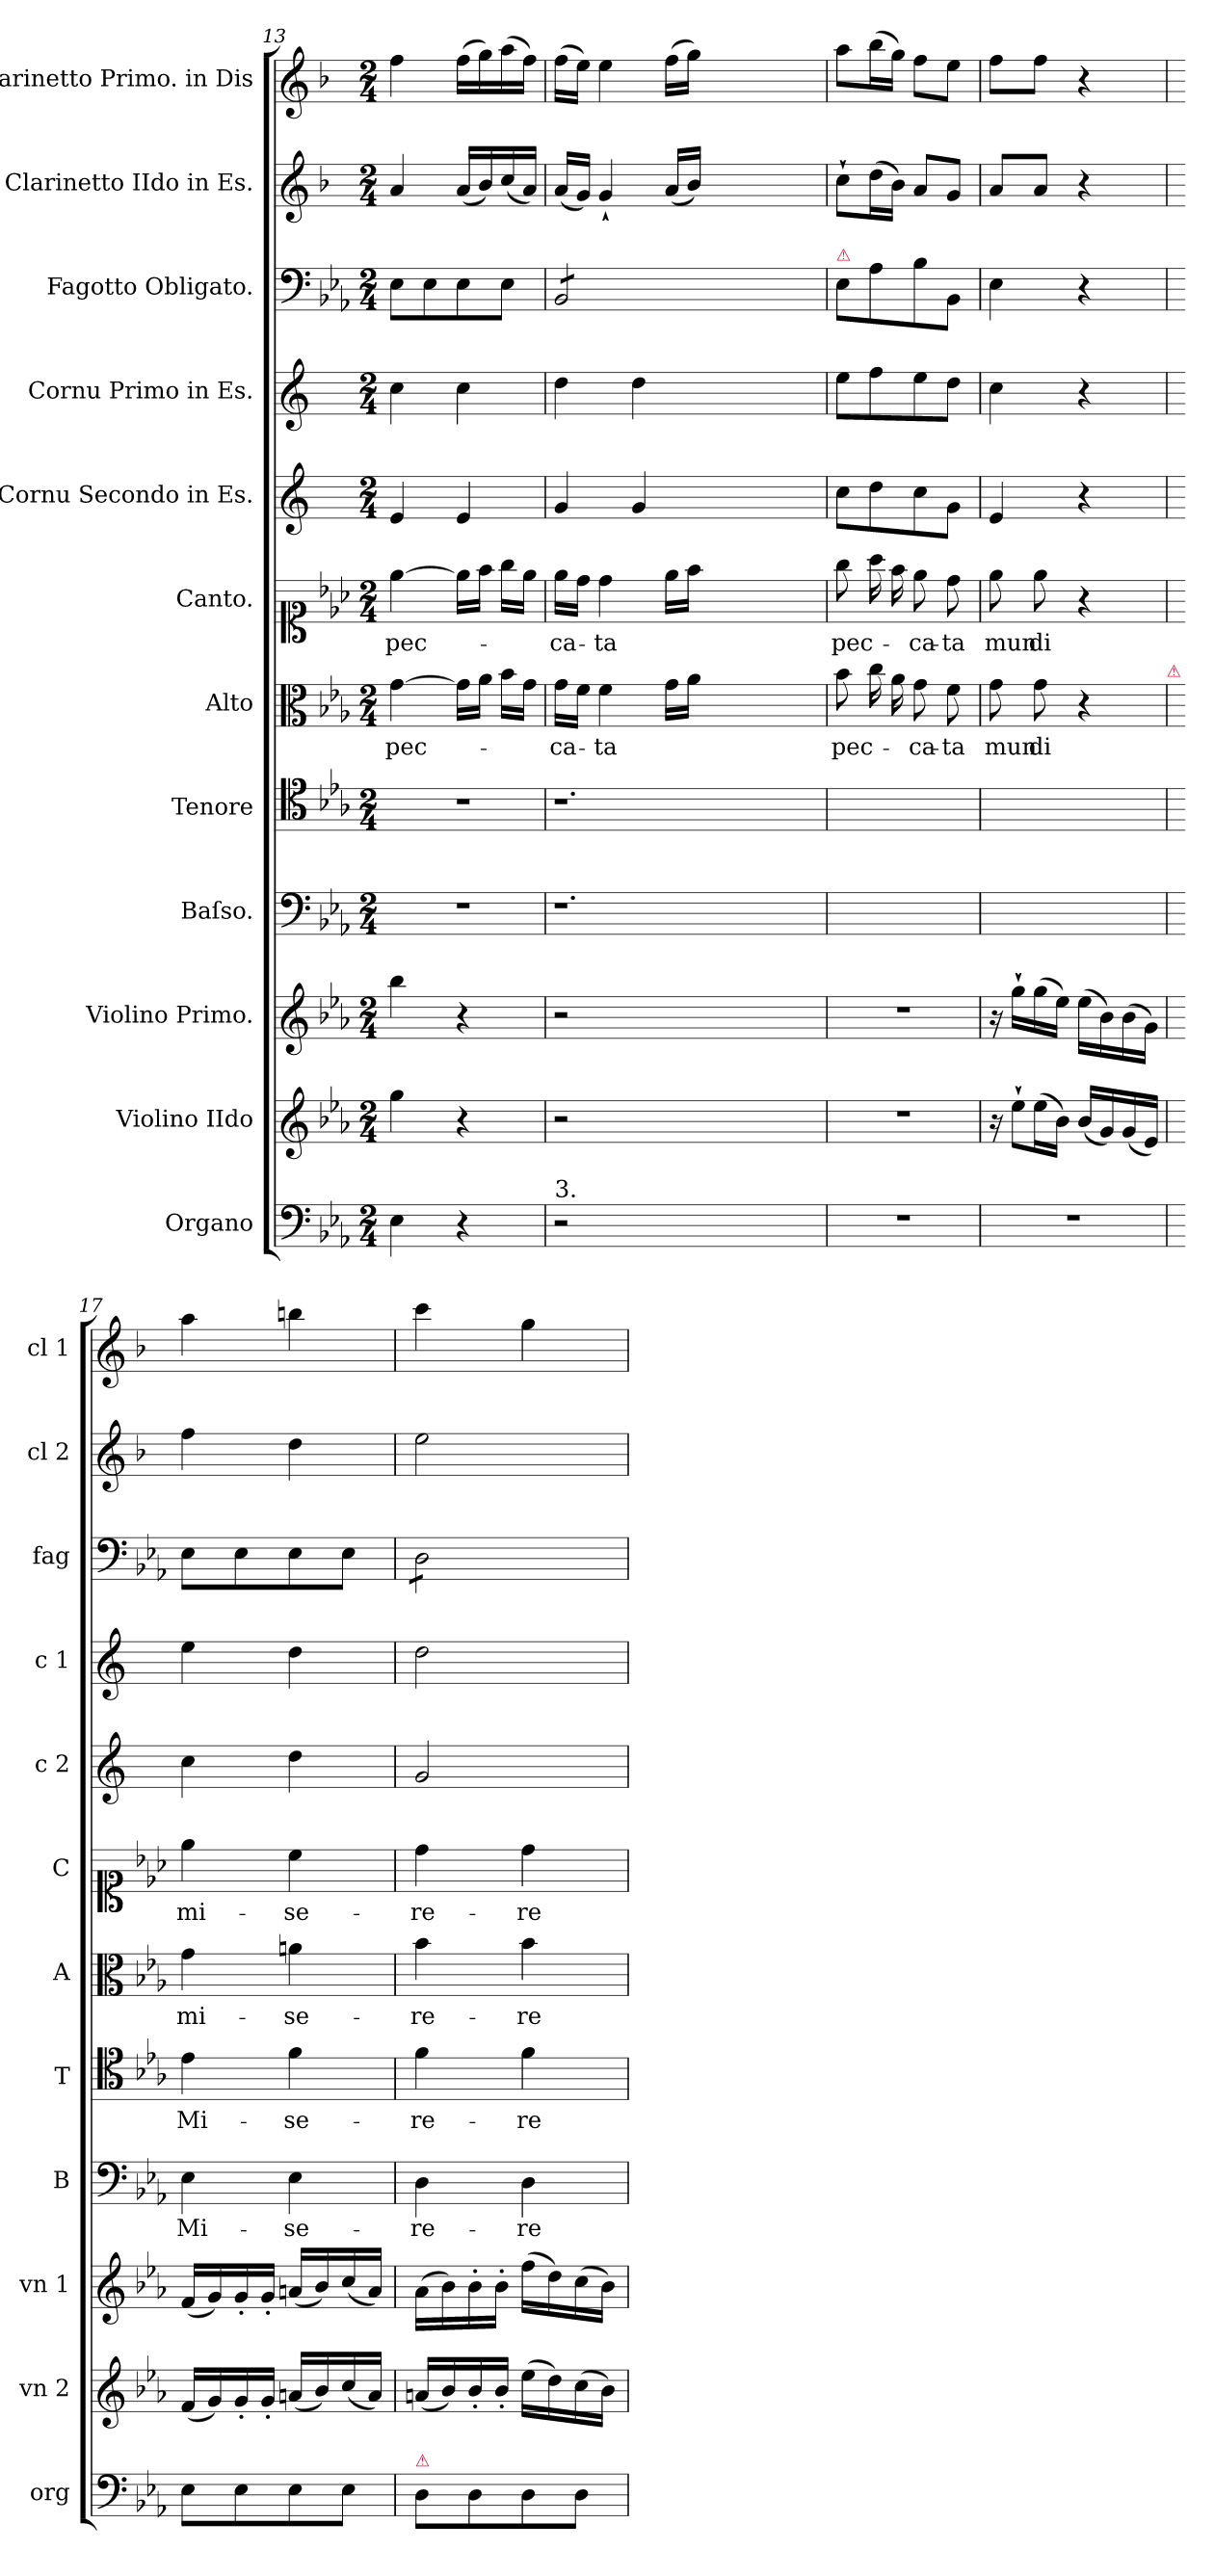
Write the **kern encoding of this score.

**kern	**kern	**kern	**kern	**text	**kern	**text	**kern	**text	**kern	**text	**kern	**kern	**kern	**kern	**kern
*part12	*part11	*part10	*part9	*part9	*part8	*part8	*part7	*part7	*part6	*part6	*part5	*part4	*part3	*part2	*part1
*staff12	*staff11	*staff10	*staff9	*staff9	*staff8	*staff8	*staff7	*staff7	*staff6	*staff6	*staff5	*staff4	*staff3	*staff2	*staff1
*I"Organo	*I"Violino IIdo	*I"Violino Primo.	*I"Baſso.	*	*I"Tenore	*	*I"Alto	*	*I"Canto.	*	*I"Cornu Secondo in Es.	*I"Cornu Primo in Es.	*I"Fagotto Obligato.	*I"Clarinetto IIdo in Es.	*I"Clarinetto Primo. in Dis
*I'org	*I'vn 2	*I'vn 1	*I'B	*	*I'T	*	*I'A	*	*I'C	*	*I'c 2	*I'c 1	*I'fag	*I'cl 2	*I'cl 1
*clefF4	*clefG2	*clefG2	*clefF4	*	*clefC4	*	*clefC3	*	*clefC1	*	*clefG2	*clefG2	*clefF4	*clefG2	*clefG2
*	*	*	*	*	*	*	*	*	*	*	*ITrd5c9	*ITrd5c9	*	*ITrd1c2	*ITrd1c2
*k[b-e-a-]	*k[b-e-a-]	*k[b-e-a-]	*k[b-e-a-]	*	*k[b-e-a-]	*	*k[b-e-a-]	*	*k[b-e-a-]	*	*k[b-e-a-]	*k[b-e-a-]	*k[b-e-a-]	*k[b-e-a-]	*k[b-e-a-]
*E-:	*E-:	*E-:	*E-:	*	*E-:	*	*E-:	*	*E-:	*	*E-:	*E-:	*E-:	*E-:	*E-:
*M2/4	*M2/4	*M2/4	*M2/4	*	*M2/4	*	*M2/4	*	*M2/4	*	*M2/4	*M2/4	*M2/4	*M2/4	*M2/4
=13	=13	=13	=13	=13	=13	=13	=13	=13	=13	=13	=13	=13	=13	=13	=13
4E-\	4gg\	4bb-\	2r	.	2r	.	[4g\	pec-	[4ee-\	pec-	4G/	4e-\	8E-\L	4g/	4ee-\
.	.	.	.	.	.	.	.	.	.	.	.	.	8E-\	.	.
4r	4r	4r	.	.	.	.	16g\LL]	.	16ee-\LL]	.	4G/	4e-\	8E-\	(16g/LL	(16ee-\LL
.	.	.	.	.	.	.	16a-\JJ	.	16ff\JJ	.	.	.	.	16a-/)	16ff\)
.	.	.	.	.	.	.	16b-\LL	.	16gg\LL	.	.	.	8E-\J	(16b-/	(16gg\
.	.	.	.	.	.	.	16g\JJ	.	16ee-\JJ	.	.	.	.	16g/JJ)	16ee-\JJ)
=14	=14	=14	=14	=14	=14	=14	=14	=14	=14	=14	=14	=14	=14	=14	=14
!LO:TX:a:t=3.	!	!	!	!	!	!	!	!	!	!	!	!	!	!	!
*	*	*	*	*	*	*	*	*	*	*	*	*	*tremolo	*	*
2r	2r	2r	1.r	.	1.r	.	16g\LL	-ca-	16ee-\LL	-ca-	4B-/	4f\	8BB-/L	(16g/LL	(16ee-\LL
.	.	.	.	.	.	.	16f\JJ	.	16dd\JJ	.	.	.	.	16f/JJ)	16dd\JJ)
.	.	.	.	.	.	.	4f\	-ta	4dd\	-ta	.	.	8BB-/	4f`/	4dd\
.	.	.	.	.	.	.	.	.	.	.	4B-/	4f\	8BB-/	.	.
.	.	.	.	.	.	.	16g\LL	.	16ee-\LL	.	.	.	8BB-/J	(16g/LL	(16ee-\LL
*	*	*	*	*	*	*	*	*	*	*	*	*	*Xtremolo	*	*
.	.	.	.	.	.	.	16a-\JJ	.	16ff\JJ	.	.	.	.	16a-/JJ)	16ff\JJ)
1ryy	1ryy	1ryy	.	.	.	.	1ryy	.	1ryy	.	1ryy	1ryy	1ryy	1ryy	1ryy
=15	=15	=15	=15	=15	=15	=15	=15	=15	=15	=15	=15	=15	=15	=15	=15
!	!	!	!	!	!	!	!	!	!	!	!	!	!LO:TX:a:color=crimson:t=⚠	!	!
2r	2r	2r	2ryy	.	2ryy	.	8b-\	pec-	8gg\	pec-	8e-\L	8g\L	8E-\L	8b-`\L	8gg\L
.	.	.	.	.	.	.	16cc\	.	16aa-\	.	8f\	8a-\	8A-\	(16cc\L	(16aa-\L
.	.	.	.	.	.	.	16a-\	.	16ff\	.	.	.	.	16a-\JJ)	16ff\JJ)
.	.	.	.	.	.	.	8g\	-ca-	8ee-\	-ca-	8e-\	8g\	8B-\	8g/L	8ee-\L
.	.	.	.	.	.	.	8f\	-ta	8dd\	-ta	8B-\J	8f\J	8BB-/J	8f/J	8dd\J
=16	=16	=16	=16	=16	=16	=16	=16	=16	=16	=16	=16	=16	=16	=16	=16
2r	16r	16r	2ryy	.	2ryy	.	8g\	mun-	8ee-\	mun-	4G/	4e-\	4E-\	8g/L	8ee-\L
!	!LO:N:vis=8	!	!	!	!	!	!	!	!	!	!	!	!	!	!
.	16ee-`\L	16gg`\LL	.	.	.	.	.	.	.	.	.	.	.	.	.
.	(16ee-\L	(16gg\	.	.	.	.	8g\	-di	8ee-\	-di	.	.	.	8g/J	8ee-\J
.	16b-\JJ)	16ee-\JJ)	.	.	.	.	.	.	.	.	.	.	.	.	.
.	(16b-/LL	(16ee-\LL	.	.	.	.	4r	.	4r	.	4r	4r	4r	4r	4r
.	16g/)	16b-\)	.	.	.	.	.	.	.	.	.	.	.	.	.
.	(16g/	(16b-\	.	.	.	.	.	.	.	.	.	.	.	.	.
.	16e-/JJ)	16g\JJ)	.	.	.	.	.	.	.	.	.	.	.	.	.
!	!	!	!	!	!	!	!LO:TX:a:color=crimson:t=⚠	!	!	!	!	!	!	!	!
=17	=17	=17	=17	=17	=17	=17	=17	=17	=17	=17	=17	=17	=17	=17	=17
8E-\L	(16f/LL	(16f/LL	4E-\	Mi-	4e-\	Mi-	4g\	mi-	4ee-\	mi-	4e-\	4g\	8E-\L	4ee-\	4gg\
.	16g/)	16g/)	.	.	.	.	.	.	.	.	.	.	.	.	.
8E-\	16g'/	16g'/	.	.	.	.	.	.	.	.	.	.	8E-\	.	.
.	16g'/JJ	16g'/JJ	.	.	.	.	.	.	.	.	.	.	.	.	.
8E-\	(16an/LL	(16an/LL	4E-\	-se-	4f\	-se-	4an\	-se-	4cc\	-se-	4f\	4f\	8E-\	4cc\	4aan\
.	16b-/)	16b-/)	.	.	.	.	.	.	.	.	.	.	.	.	.
8E-\J	(16cc/	(16cc/	.	.	.	.	.	.	.	.	.	.	8E-\J	.	.
.	16a/JJ)	16a/JJ)	.	.	.	.	.	.	.	.	.	.	.	.	.
=18	=18	=18	=18	=18	=18	=18	=18	=18	=18	=18	=18	=18	=18	=18	=18
!LO:TX:a:color=crimson:t=⚠	!	!	!	!	!	!	!	!	!	!	!	!	!	!	!
*	*	*	*	*	*	*	*	*	*	*	*	*	*tremolo	*	*
8D\L	(16an/LL	(16a-\LL	4D\	-re-	4f\	-re-	4b-\	-re-	4dd\	-re-	2B-/	2f\	8D\L	2dd\	4bb-\
.	16b-/)	16b-\)	.	.	.	.	.	.	.	.	.	.	.	.	.
8D\	16b-'/	16b-'\	.	.	.	.	.	.	.	.	.	.	8D\	.	.
.	16b-'/JJ	16b-'\JJ	.	.	.	.	.	.	.	.	.	.	.	.	.
8D\	(16ee-\LL	(16ff\LL	4D\	-re	4f\	-re	4b-\	-re	4dd\	-re	.	.	8D\	.	4ff\
.	16dd\)	16dd\)	.	.	.	.	.	.	.	.	.	.	.	.	.
8D\J	(16cc\	(16cc\	.	.	.	.	.	.	.	.	.	.	8D\J	.	.
*	*	*	*	*	*	*	*	*	*	*	*	*	*Xtremolo	*	*
.	16b-\JJ)	16b-\JJ)	.	.	.	.	.	.	.	.	.	.	.	.	.
=	=	=	=	=	=	=	=	=	=	=	=	=	=	=	=
*-	*-	*-	*-	*-	*-	*-	*-	*-	*-	*-	*-	*-	*-	*-	*-
